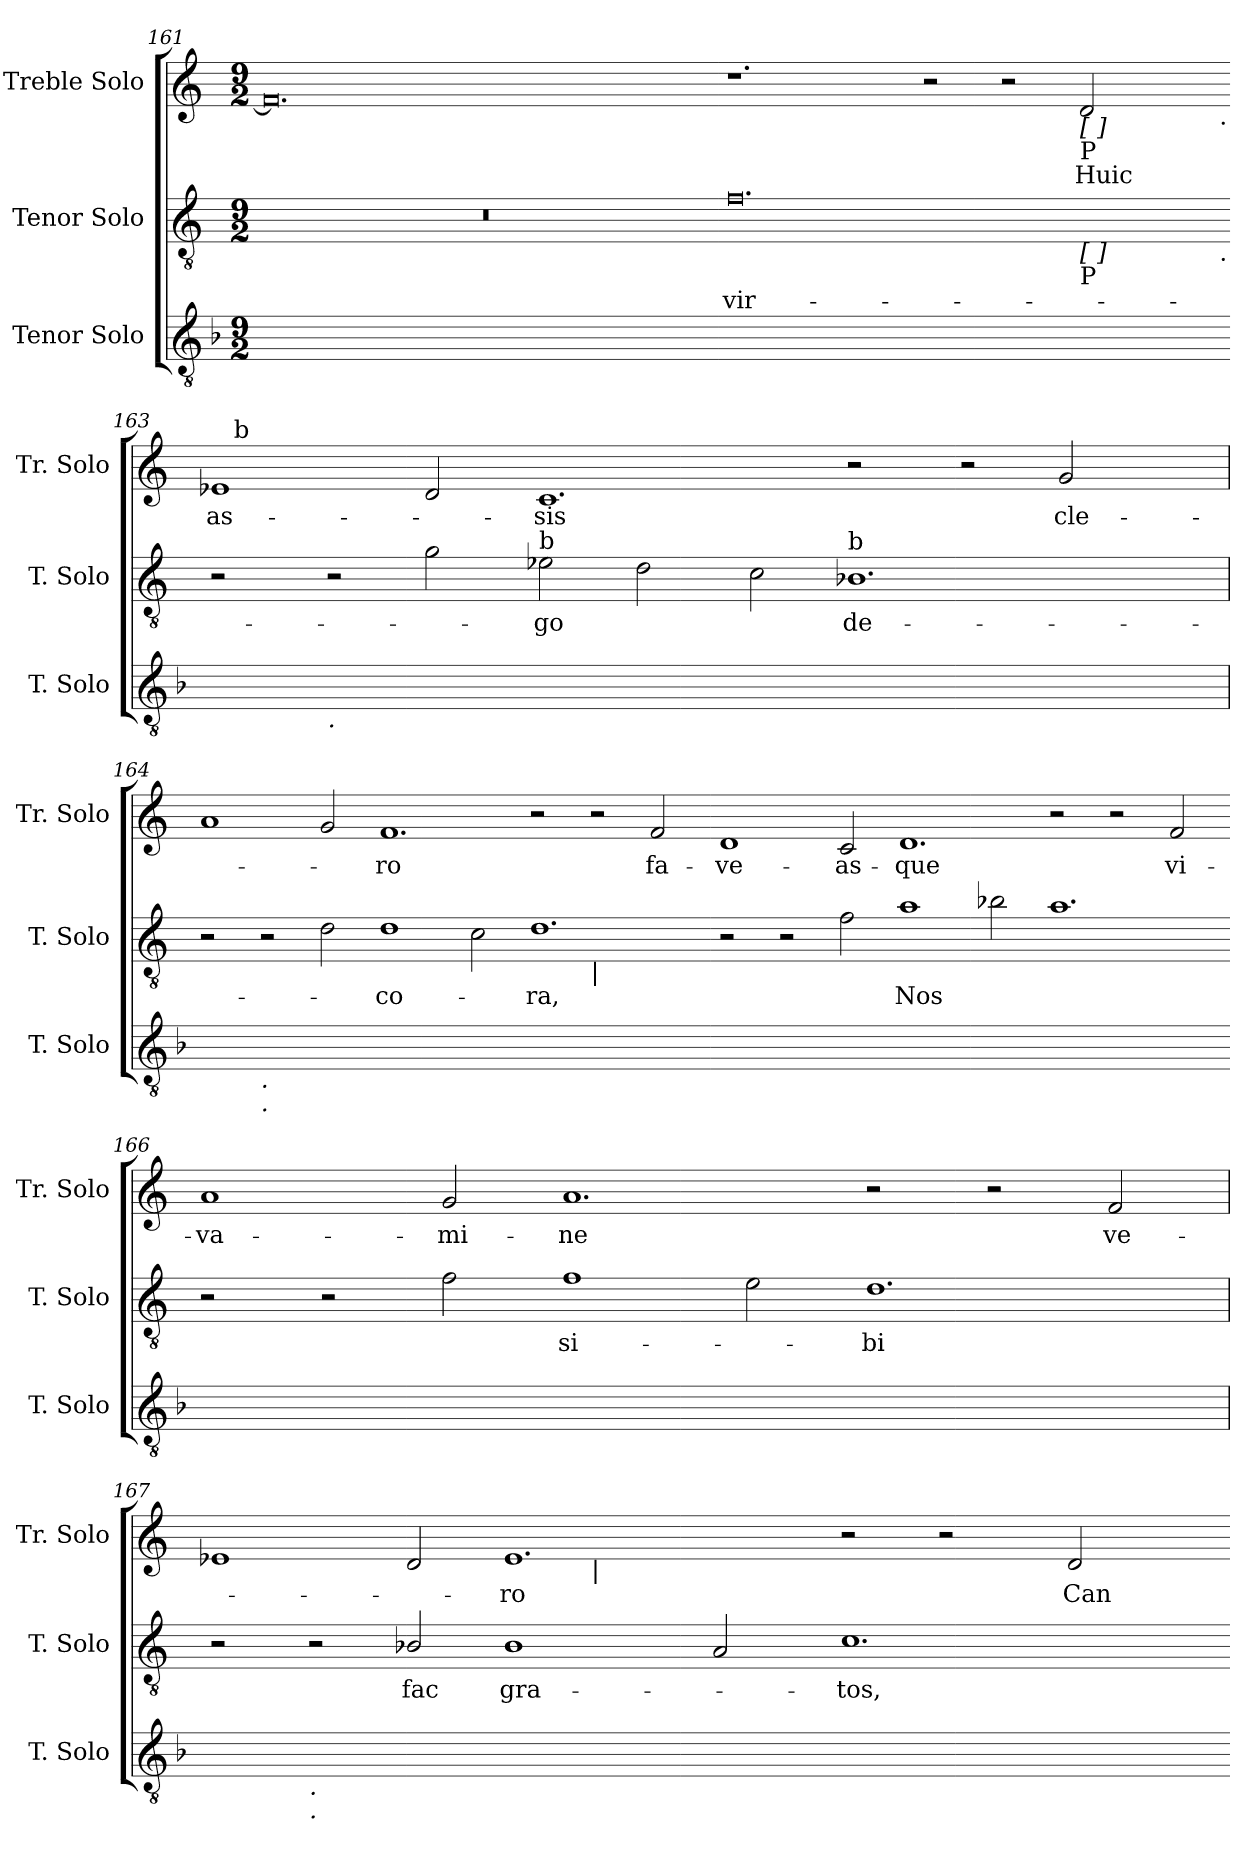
**kern	**kern	**text	**kern	**text
*part3	*part2	*part2	*part1	*part1
*staff3	*staff2	*staff2	*staff1	*staff1
*I"Tenor Solo	*I"Tenor Solo	*	*I"Treble Solo	*
*I'T. Solo	*I'T. Solo	*	*I'Tr. Solo	*
*clefGv2	*clefGv2	*	*clefG2	*
*ITrd7c12	*ITrd7c12	*	*	*
*k[b-]	*k[]	*	*k[]	*
*F:	*C:	*	*C:	*
*M9/2	*M9/2	*	*M9/2	*
=161	=161	=161	=161	=161
!	!LO:N:vis=1	!	!	!
1.FFiyy_<	2%9r	.	0.fi]	.
1.FFiyy_<	.	.	.	.
1.ryy	.	.	1.ryy	.
=162-	=162-	=162-	=162-	=162-
!	!	!LO:LY:b:color=#000000	!	!
*	*^	*	*^	*
*	*	*^	*	*	*	*
1.FFiyy_<	0.Fi	1ryy	1ryy	vir-	1.r	1ryy	.
.	.	1.ryy	1ryy	.	.	1ryy	.
1.FFiyy]	.	.	.	.	2r	.	.
.	.	.	2ryy	.	2r	2ryy	.
!	!	!	!	!	!LO:TX:b:t=[ ]	!	!
!	!	!	!	!	!LO:TX:b:t=P	!	!
!	!	!LO:TX:b:t=[ ]	!	!	!	!	!
!	!	!LO:TX:b:t=P	!	!	!	!	!
!	!	!	!	!	!	!	!LO:LY:b:color=#000000
.	.	2ryy	4ryy	.	2di/	4ryy	Huic
.	.	.	8ryy	.	.	8ryy	.
.	.	.	16ryy	.	.	16ryy	.
.	.	.	32ryy	.	.	32ryy	.
.	.	.	64ryy	.	.	64ryy	.
.	.	.	128...ryy	.	.	128...ryy	.
!	!	!	!	!	!	!LO:TX:b:t=.	!
!	!	!	!LO:TX:b:t=.	!	!	!	!
.	.	.	1024ryy	.	.	1024ryy	.
*	*v	*v	*v	*	*	*	*
=163-	=163-	=163-	=163-	=163-	=163-
*	*^	*	*	*	*
*	*	*^	*	*	*	*
!	!	!	!	!	!	!	!LO:LY:b:color=#000000
*^	*v	*v	*v	*	*	*	*
[<1.EE-iyy	2ryy	2r	.	1e-i	32ryy	as-
.	.	.	.	.	256ryy	.
!	!	!	!	!	!LO:TX:a:t=b	!
.	.	.	.	.	1ryy	.
!	!LO:TX:b:i:t=.	!	!	!	!	!
.	00ryy	2r	.	.	.	.
.	.	2Gi\	.	2di/	.	.
.	.	.	.	.	1ryy	.
!	!	!	!LO:LY:b:color=#000000	!	!	!
!	!	!LO:TX:a:t=b	!	!	!	!
!	!	!	!	!	!	!LO:LY:b:color=#000000
1.EE-iyy_<	.	2E-i\	-go	1.ci	.	-sis
.	.	2Di\	.	.	.	.
.	.	.	.	.	1ryy	.
.	.	2Ci\	.	.	.	.
!	!	!LO:TX:a:t=b	!	!	!	!
!	!	!	!LO:LY:b:color=#000000	!	!	!
1.EE-iyy]	.	1.BB-i	de-	2r	.	.
.	.	.	.	.	1ryy	.
.	.	.	.	2r	.	.
!	!	!	!	!	!	!LO:LY:b:color=#000000
.	.	.	.	2gi/	.	cle-
.	.	.	.	.	4ryy	.
.	.	.	.	.	8ryy	.
.	.	.	.	.	16ryy	.
.	.	.	.	.	64..ryy	.
*	*	*	*	*v	*v	*
!!LO:PB:g=z
=164	=164	=164	=164	=164	=164
*	*	*^	*	*	*
[<0.DDiyy	2ryy	2r	2%7ryy	.	1ai	.
!	!LO:TX:b:i:t=.	!	!	!	!	!
!	!LO:TX:b:i:t=.	!	!	!	!	!
.	00ryy	2r	.	.	.	.
.	.	2Di\	.	.	2gi/	.
!	!	!	!	!LO:LY:b:color=#000000	!	!
!	!	!	!	!	!	!LO:LY:b:color=#000000
.	.	1Di	.	-co-	1.fi	-ro
.	.	2Ci\	.	.	.	.
!	!	!	!	!LO:LY:b:color=#000000	!	!
1.DDiyy_<	.	1.Di	.	-ra,	2r	.
!	!	!	!LO:TX:b:i:t=|	!	!	!
.	.	.	1ryy	.	2r	.
!	!	!	!	!	!	!LO:LY:b:color=#000000
.	.	.	.	.	2fi/	fa-
*v	*v	*	*	*	*	*
*	*v	*v	*	*	*
=165-	=165-	=165-	=165-	=165-
*^	*^	*	*	*
!	!	!	!	!	!	!LO:LY:b:color=#000000
*v	*v	*	*	*	*	*
*	*v	*v	*	*	*
1.DDiyy_<	2r	.	1di	-ve-
.	2r	.	.	.
!	!	!	!	!LO:LY:b:color=#000000
.	2Fi\	.	2ci/	-as-
!	!	!LO:LY:b:color=#000000	!	!
!	!	!	!	!LO:LY:b:color=#000000
1.DDiyy_<	1Ai	Nos	1.di	-que
.	2B-i\	.	.	.
1.DDiyy_<	1.Ai	.	2r	.
.	.	.	2r	.
!	!	!	!	!LO:LY:b:color=#000000
.	.	.	2fi/	vi-
=166-	=166-	=166-	=166-	=166-
!	!	!	!	!LO:LY:b:color=#000000
0.DDiyy_<	2r	.	1ai	-va-
.	2r	.	.	.
!	!	!	!	!LO:LY:b:color=#000000
.	2Fi\	.	2gi/	-mi-
!	!	!LO:LY:b:color=#000000	!	!
!	!	!	!	!LO:LY:b:color=#000000
.	1Fi	si-	1.ai	-ne
.	2Ei\	.	.	.
!	!	!LO:LY:b:color=#000000	!	!
1.DDiyy]	1.Di	-bi	2r	.
.	.	.	2r	.
!	!	!	!	!LO:LY:b:color=#000000
.	.	.	2fi/	ve-
!!LO:LB:g=z
=167	=167	=167	=167	=167
!	!	!	!LO:TX:a:t=b	!
*^	*	*	*^	*
[<1.EE-iyy	2ryy	2r	.	1e-i	1ryy	.
!	!LO:TX:b:i:t=.	!	!	!	!	!
!	!LO:TX:b:i:t=.	!	!	!	!	!
.	00ryy	2r	.	.	.	.
!	!	!	!LO:LY:b:color=#000000	!	!	!
.	.	2BB-i/	fac	2di/	2ryy	.
!	!	!	!LO:LY:b:color=#000000	!	!	!
!	!	!	!	!	!	!LO:LY:b:color=#000000
1.EE-iyy_<	.	1BB-i	gra-	1.e-i	4ryy	-ro
.	.	.	.	.	64ryy	.
.	.	.	.	.	128ryy	.
.	.	.	.	.	512ryy	.
!	!	!	!	!	!LO:TX:b:i:t=|	!
.	.	.	.	.	1ryy	.
.	.	2AAi/	.	.	.	.
.	.	.	.	.	1ryy	.
!	!	!	!LO:LY:b:color=#000000	!	!	!
1.EE-iyy_<	.	1.Ci	-tos,	2r	.	.
.	.	.	.	2r	.	.
.	.	.	.	.	2ryy	.
!	!	!	!	!	!	!LO:LY:b:color=#000000
.	.	.	.	2di/	.	Can-
.	.	.	.	.	8ryy	.
.	.	.	.	.	16ryy	.
.	.	.	.	.	32ryy	.
.	.	.	.	.	256.ryy	.
*v	*v	*	*	*v	*v	*
=-	=-	=-	=-	=-
*-	*-	*-	*-	*-
